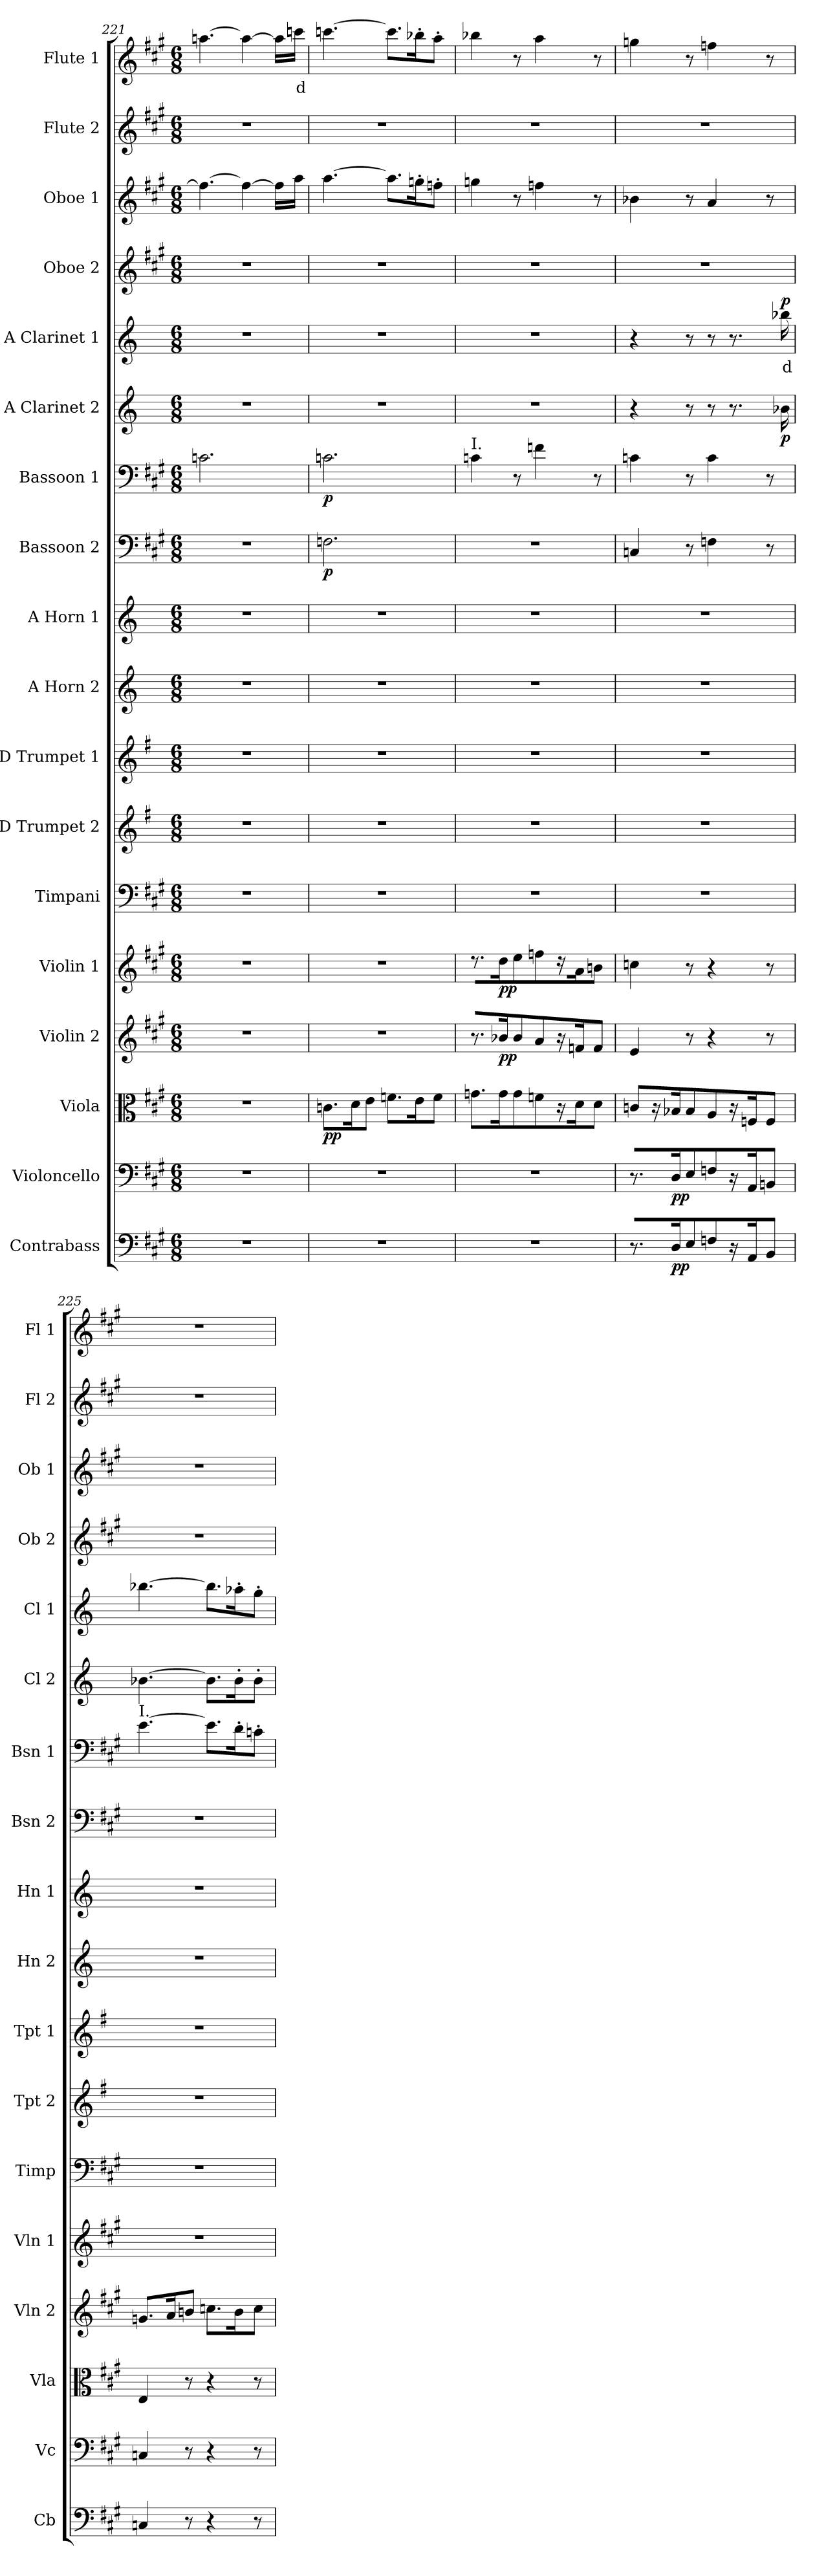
**kern	**dynam	**kern	**dynam	**kern	**dynam	**kern	**dynam	**kern	**dynam	**kern	**kern	**kern	**kern	**kern	**kern	**dynam	**kern	**dynam	**kern	**dynam	**kern	**text	**dynam	**kern	**kern	**kern	**kern	**text
*part18	*part18	*part17	*part17	*part16	*part16	*part15	*part15	*part14	*part14	*part13	*part12	*part11	*part10	*part9	*part8	*part8	*part7	*part7	*part6	*part6	*part5	*part5	*part5	*part4	*part3	*part2	*part1	*part1
*staff18	*staff18	*staff17	*staff17	*staff16	*staff16	*staff15	*staff15	*staff14	*staff14	*staff13	*staff12	*staff11	*staff10	*staff9	*staff8	*staff8	*staff7	*staff7	*staff6	*staff6	*staff5	*staff5	*staff5	*staff4	*staff3	*staff2	*staff1	*staff1
*I"Contrabass	*	*I"Violoncello	*	*I"Viola	*	*I"Violin 2	*	*I"Violin 1	*	*I"Timpani	*I"D Trumpet 2	*I"D Trumpet 1	*I"A Horn 2	*I"A Horn 1	*I"Bassoon 2	*	*I"Bassoon 1	*	*I"A Clarinet 2	*	*I"A Clarinet 1	*	*	*I"Oboe 2	*I"Oboe 1	*I"Flute 2	*I"Flute 1	*
*I'Cb	*	*I'Vc	*	*I'Vla	*	*I'Vln 2	*	*I'Vln 1	*	*I'Timp	*I'Tpt 2	*I'Tpt 1	*I'Hn 2	*I'Hn 1	*I'Bsn 2	*	*I'Bsn 1	*	*I'Cl 2	*	*I'Cl 1	*	*	*I'Ob 2	*I'Ob 1	*I'Fl 2	*I'Fl 1	*
*clefF4	*	*clefF4	*	*clefC3	*	*clefG2	*	*clefG2	*	*clefF4	*clefG2	*clefG2	*clefG2	*clefG2	*clefF4	*	*clefF4	*	*clefG2	*	*clefG2	*	*	*clefG2	*clefG2	*clefG2	*clefG2	*
*ITrd7c12	*	*	*	*	*	*	*	*	*	*	*ITrd-1c-2	*ITrd-1c-2	*ITrd2c3	*ITrd2c3	*	*	*	*	*ITrd2c3	*	*ITrd2c3	*	*	*	*	*	*	*
*k[f#c#g#]	*	*k[f#c#g#]	*	*k[f#c#g#]	*	*k[f#c#g#]	*	*k[f#c#g#]	*	*k[f#c#g#]	*k[f#c#g#]	*k[f#c#g#]	*k[f#c#g#]	*k[f#c#g#]	*k[f#c#g#]	*	*k[f#c#g#]	*	*k[f#c#g#]	*	*k[f#c#g#]	*	*	*k[f#c#g#]	*k[f#c#g#]	*k[f#c#g#]	*k[f#c#g#]	*
*M6/8	*	*M6/8	*	*M6/8	*	*M6/8	*	*M6/8	*	*M6/8	*M6/8	*M6/8	*M6/8	*M6/8	*M6/8	*	*M6/8	*	*M6/8	*	*M6/8	*	*	*M6/8	*M6/8	*M6/8	*M6/8	*
=221	=221	=221	=221	=221	=221	=221	=221	=221	=221	=221	=221	=221	=221	=221	=221	=221	=221	=221	=221	=221	=221	=221	=221	=221	=221	=221	=221	=221
2.r	.	2.r	.	2.r	.	2.r	.	2.r	.	2.r	2.r	2.r	2.r	2.r	2.r	.	2.cn\	.	2.r	.	2.r	.	.	2.r	4.ff\_	2.r	[4.aan\	.
.	.	.	.	.	.	.	.	.	.	.	.	.	.	.	.	.	.	.	.	.	.	.	.	.	4ff\_	.	4aa\_	.
.	.	.	.	.	.	.	.	.	.	.	.	.	.	.	.	.	.	.	.	.	.	.	.	.	16ff\LL]	.	16aa\LL]	.
!	!	!	!	!	!	!	!	!	!	!	!	!	!	!	!	!	!	!	!	!	!	!	!	!	!	!	!	!LO:LY:b:color=#FF0000
.	.	.	.	.	.	.	.	.	.	.	.	.	.	.	.	.	.	.	.	.	.	.	.	.	16aa\JJ	.	16cccn\JJ	d
=222	=222	=222	=222	=222	=222	=222	=222	=222	=222	=222	=222	=222	=222	=222	=222	=222	=222	=222	=222	=222	=222	=222	=222	=222	=222	=222	=222	=222
!	!	!	!	!	!LO:DY:b	!	!	!	!	!	!	!	!	!	!	!LO:DY:b	!	!LO:DY:b	!	!	!	!	!	!	!	!	!	!
2.r	.	2.r	.	8.cn\L	pp	2.r	.	2.r	.	2.r	2.r	2.r	2.r	2.r	2.Fn\	p	2.cn\	p	2.r	.	2.r	.	.	2.r	[4.aa\	2.r	[4.cccn\	.
.	.	.	.	16d\K	.	.	.	.	.	.	.	.	.	.	.	.	.	.	.	.	.	.	.	.	.	.	.	.
.	.	.	.	8e\J	.	.	.	.	.	.	.	.	.	.	.	.	.	.	.	.	.	.	.	.	.	.	.	.
.	.	.	.	8.fn\L	.	.	.	.	.	.	.	.	.	.	.	.	.	.	.	.	.	.	.	.	8.aa\L]	.	8.ccc\L]	.
.	.	.	.	16e\K	.	.	.	.	.	.	.	.	.	.	.	.	.	.	.	.	.	.	.	.	16ggn'\K	.	16bb-X'\K	.
.	.	.	.	8f\J	.	.	.	.	.	.	.	.	.	.	.	.	.	.	.	.	.	.	.	.	8ffn'\J	.	8aa'\J	.
!!LO:PB:g=z
=223	=223	=223	=223	=223	=223	=223	=223	=223	=223	=223	=223	=223	=223	=223	=223	=223	=223	=223	=223	=223	=223	=223	=223	=223	=223	=223	=223	=223
!	!	!	!	!	!	!	!	!	!	!	!	!	!	!	!	!	!LO:TX:a:t=I.	!	!	!	!	!	!	!	!	!	!	!
2.r	.	2.r	.	8.gn\L	.	8.r	.	8.r	.	2.r	2.r	2.r	2.r	2.r	2.r	.	4cn\	.	2.r	.	2.r	.	.	2.r	4ggn\	2.r	4bb-X\	.
!	!	!	!	!	!	!	!LO:DY:b	!	!LO:DY:b	!	!	!	!	!	!	!	!	!	!	!	!	!	!	!	!	!	!	!
.	.	.	.	16g\K	.	16b-X\KL	pp	16dd\KL	pp	.	.	.	.	.	.	.	.	.	.	.	.	.	.	.	.	.	.	.
.	.	.	.	8g\J	.	8b-\J	.	8ee\J	.	.	.	.	.	.	.	.	8r	.	.	.	.	.	.	.	8r	.	8r	.
.	.	.	.	8fn\L	.	8a/L	.	8ffn\L	.	.	.	.	.	.	.	.	4fn\	.	.	.	.	.	.	.	4ffn\	.	4aa\	.
.	.	.	.	16r	.	16r	.	16r	.	.	.	.	.	.	.	.	.	.	.	.	.	.	.	.	.	.	.	.
.	.	.	.	16d\J	.	16fn/J	.	16a\J	.	.	.	.	.	.	.	.	.	.	.	.	.	.	.	.	.	.	.	.
.	.	.	.	8d\J	.	8f/J	.	8bn\J	.	.	.	.	.	.	.	.	8r	.	.	.	.	.	.	.	8r	.	8r	.
=224	=224	=224	=224	=224	=224	=224	=224	=224	=224	=224	=224	=224	=224	=224	=224	=224	=224	=224	=224	=224	=224	=224	=224	=224	=224	=224	=224	=224
8.r	.	8.r	.	8cn/L	.	4e/	.	4ccn\	.	2.r	2.r	2.r	2.r	2.r	4Cn/	.	4cn\	.	4r	.	4r	.	.	2.r	4b-X\	2.r	4ggn\	.
.	.	.	.	16r	.	.	.	.	.	.	.	.	.	.	.	.	.	.	.	.	.	.	.	.	.	.	.	.
!	!LO:DY:b	!	!LO:DY:b	!	!	!	!	!	!	!	!	!	!	!	!	!	!	!	!	!	!	!	!	!	!	!	!	!
16DD\KL	pp	16D\KL	pp	16B-X/J	.	.	.	.	.	.	.	.	.	.	.	.	.	.	.	.	.	.	.	.	.	.	.	.
8EE\J	.	8E\J	.	8B-/J	.	8r	.	8r	.	.	.	.	.	.	8r	.	8r	.	8r	.	8r	.	.	.	8r	.	8r	.
8FFn/L	.	8Fn/L	.	8A/L	.	4r	.	4r	.	.	.	.	.	.	4Fn\	.	4c\	.	8r	.	8r	.	.	.	4a/	.	4ffn\	.
16r	.	16r	.	16r	.	.	.	.	.	.	.	.	.	.	.	.	.	.	8.r	.	8.r	.	.	.	.	.	.	.
16AAA/J	.	16AA/J	.	16Fn/J	.	.	.	.	.	.	.	.	.	.	.	.	.	.	.	.	.	.	.	.	.	.	.	.
8BBB/J	.	8BBn/J	.	8F/J	.	8r	.	8r	.	.	.	.	.	.	8r	.	8r	.	.	.	.	.	.	.	8r	.	8r	.
!	!	!	!	!	!	!	!	!	!	!	!	!	!	!	!	!	!	!	!	!LO:DY:b	!	!LO:LY:b:color=#FF0000	!LO:DY:b	!	!	!	!	!
.	.	.	.	.	.	.	.	.	.	.	.	.	.	.	.	.	.	.	16gn\	p	16ggn\	d	p	.	.	.	.	.
=225	=225	=225	=225	=225	=225	=225	=225	=225	=225	=225	=225	=225	=225	=225	=225	=225	=225	=225	=225	=225	=225	=225	=225	=225	=225	=225	=225	=225
!	!	!	!	!	!	!	!	!	!	!	!	!	!	!	!	!	!LO:TX:a:t=I.	!	!	!	!	!	!	!	!	!	!	!
4CCn/	.	4Cn/	.	4E/	.	8.gn/L	.	2.r	.	2.r	2.r	2.r	2.r	2.r	2.r	.	[4.e\	.	[4.gn\	.	[4.ggn\	.	.	2.r	2.r	2.r	2.r	.
.	.	.	.	.	.	16a/K	.	.	.	.	.	.	.	.	.	.	.	.	.	.	.	.	.	.	.	.	.	.
8r	.	8r	.	8r	.	8bn/J	.	.	.	.	.	.	.	.	.	.	.	.	.	.	.	.	.	.	.	.	.	.
4r	.	4r	.	4r	.	8.ccn\L	.	.	.	.	.	.	.	.	.	.	8.e\L]	.	8.g\L]	.	8.gg\L]	.	.	.	.	.	.	.
.	.	.	.	.	.	16b\K	.	.	.	.	.	.	.	.	.	.	16d'\K	.	16g'\K	.	16ffn'\K	.	.	.	.	.	.	.
8r	.	8r	.	8r	.	8cc\J	.	.	.	.	.	.	.	.	.	.	8cn'\J	.	8g'\J	.	8ee'\J	.	.	.	.	.	.	.
=	=	=	=	=	=	=	=	=	=	=	=	=	=	=	=	=	=	=	=	=	=	=	=	=	=	=	=	=
*-	*-	*-	*-	*-	*-	*-	*-	*-	*-	*-	*-	*-	*-	*-	*-	*-	*-	*-	*-	*-	*-	*-	*-	*-	*-	*-	*-	*-
